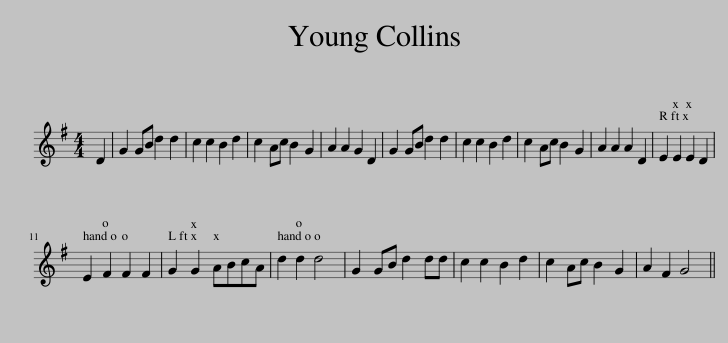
X:1
L:1/8
M:4/4
I:linebreak $
K:G
V:1 treble
V:1
 D2 | G2 GB d2 d2 | c2 c2 B2 d2 | c2 Ac B2 G2 | A2 A2 G2 D2 | %5
 G2 GB d2 d2 | c2 c2 B2 d2 | c2 Ac B2 G2 | A2 A2 A2 D2 | E2 E2 E2 D2 |$ %10
 E2 F2 F2 F2 | G2 G2 ABcA | d2 d2 d4 | G2 GB d2 dd | c2 c2 B2 d2 | %15
 c2 Ac B2 G2 | A2 F2 G4 || %17
